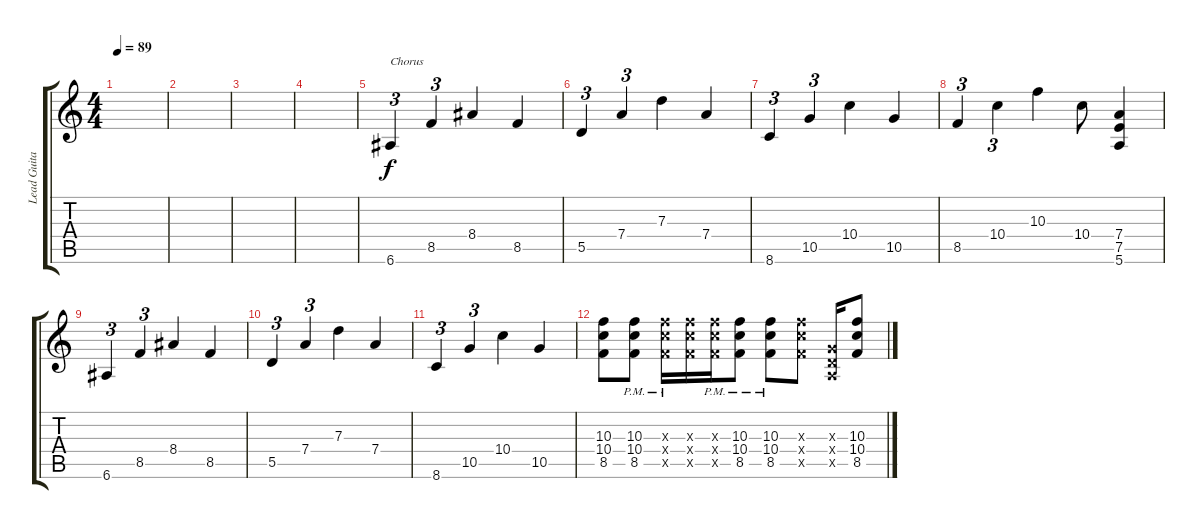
\track ("Lead Guitar" "Lead Guita") {instrument electricguitarclean}
\staff {score tabs}
\tuning (E4 B3 G3 D3 A2 E2) {hide}
\ts (4 4)
\tempo 89
\clef g2
\ks c
|
|
|
|
6.6.4{tu (3 2) txt "Chorus"} 8.5.4{tu (3 2)} 8.4.4 8.5.4 |
5.5.4{tu (3 2)} 7.4.4{tu (3 2)} 7.3.4 7.4.4 |
8.6.4{tu (3 2)} 10.5.4{tu (3 2)} 10.4.4 10.5.4 |
8.5.4{tu (3 2)} 10.4.4{tu (3 2)} 10.3.4 10.4.8 (7.4 7.5 5.6).4 |
6.6.4{tu (3 2)} 8.5.4{tu (3 2)} 8.4.4 8.5.4 |
5.5.4{tu (3 2)} 7.4.4{tu (3 2)} 7.3.4 7.4.4 |
8.6.4{tu (3 2)} 10.5.4{tu (3 2)} 10.4.4 10.5.4 |
(10.3 10.4 8.5).8 (10.3{pm} 10.4{pm} 8.5{pm}).8 (10.3{pm x} 10.4{pm x} 8.5{pm x}).16 (10.3{x} 10.4{x} 8.5{x}).16 (10.3{pm x} 10.4{pm x} 8.5{pm x}).16 (10.3{pm} 10.4{pm} 8.5{pm}).8 (10.3{pm} 10.4{pm} 8.5{pm}).8 (10.3{x} 10.4{x} 8.5{x}).8 (0.3{x} 0.4{x} 0.5{x}).16 (10.3 10.4 8.5).8
